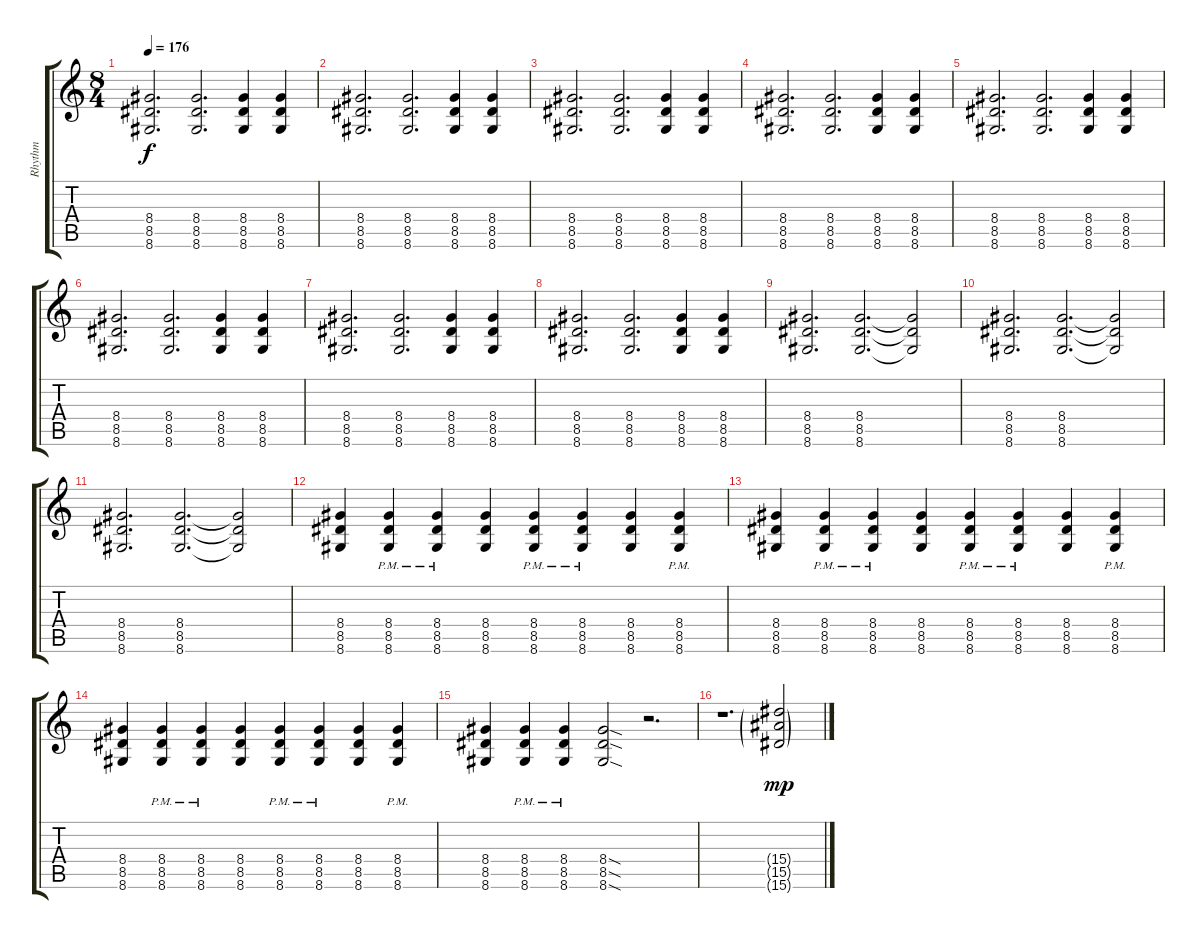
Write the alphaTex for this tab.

\track ("Rhythm" "Rhythm") {instrument overdrivenguitar}
\staff {score tabs}
\tuning (D4 A3 F3 C3 G2 C2) {hide}
\ts (8 4)
\tempo 176
\clef g2
\ks c
(8.4 8.5 8.6).2{d dy f} (8.4 8.5 8.6).2{d} (8.4 8.5 8.6).4 (8.4 8.5 8.6).4 |
(8.4 8.5 8.6).2{d} (8.4 8.5 8.6).2{d} (8.4 8.5 8.6).4 (8.4 8.5 8.6).4 |
(8.4 8.5 8.6).2{d} (8.4 8.5 8.6).2{d} (8.4 8.5 8.6).4 (8.4 8.5 8.6).4 |
(8.4 8.5 8.6).2{d} (8.4 8.5 8.6).2{d} (8.4 8.5 8.6).4 (8.4 8.5 8.6).4 |
(8.4 8.5 8.6).2{d} (8.4 8.5 8.6).2{d} (8.4 8.5 8.6).4 (8.4 8.5 8.6).4 |
(8.4 8.5 8.6).2{d} (8.4 8.5 8.6).2{d} (8.4 8.5 8.6).4 (8.4 8.5 8.6).4 |
(8.4 8.5 8.6).2{d} (8.4 8.5 8.6).2{d} (8.4 8.5 8.6).4 (8.4 8.5 8.6).4 |
(8.4 8.5 8.6).2{d} (8.4 8.5 8.6).2{d} (8.4 8.5 8.6).4 (8.4 8.5 8.6).4 |
(8.4 8.5 8.6).2{d} (8.4 8.5 8.6).2{d} (8.4{t} 8.5{t} 8.6{t}).2 |
(8.4 8.5 8.6).2{d} (8.4 8.5 8.6).2{d} (8.4{t} 8.5{t} 8.6{t}).2 |
(8.4 8.5 8.6).2{d} (8.4 8.5 8.6).2{d} (8.4{t} 8.5{t} 8.6{t}).2 |
(8.4 8.5 8.6).4 (8.4{pm} 8.5{pm} 8.6{pm}).4 (8.4{pm} 8.5{pm} 8.6{pm}).4 (8.4 8.5 8.6).4 (8.4{pm} 8.5{pm} 8.6{pm}).4 (8.4{pm} 8.5{pm} 8.6{pm}).4 (8.4 8.5 8.6).4 (8.4{pm} 8.5{pm} 8.6{pm}).4 |
(8.4 8.5 8.6).4 (8.4{pm} 8.5{pm} 8.6{pm}).4 (8.4{pm} 8.5{pm} 8.6{pm}).4 (8.4 8.5 8.6).4 (8.4{pm} 8.5{pm} 8.6{pm}).4 (8.4{pm} 8.5{pm} 8.6{pm}).4 (8.4 8.5 8.6).4 (8.4{pm} 8.5{pm} 8.6{pm}).4 |
(8.4 8.5 8.6).4 (8.4{pm} 8.5{pm} 8.6{pm}).4 (8.4{pm} 8.5{pm} 8.6{pm}).4 (8.4 8.5 8.6).4 (8.4{pm} 8.5{pm} 8.6{pm}).4 (8.4{pm} 8.5{pm} 8.6{pm}).4 (8.4 8.5 8.6).4 (8.4{pm} 8.5{pm} 8.6{pm}).4 |
(8.4 8.5 8.6).4 (8.4{pm} 8.5{pm} 8.6{pm}).4 (8.4{pm} 8.5{pm} 8.6{pm}).4 (8.4{sod} 8.5{sod} 8.6{sod}).2 r.2{d} |
r.1{d} (15.4{ss g} 15.5{ss g} 15.6{ss g}).2{dy mp}
